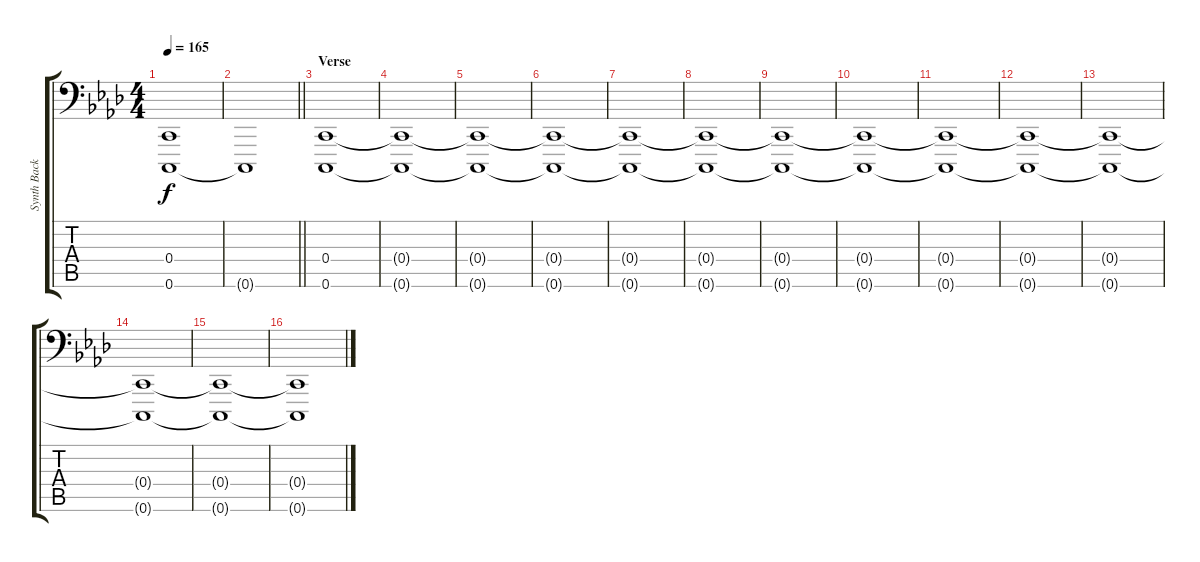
\track ("Synth Backing" "Synth Back") {instrument pad8sweep}
\staff {score tabs}
\tuning (D3 A2 F2 C2 G1 C1) {hide}
\ts (4 4)
\tempo 165
\clef f4
\ks ab
(0.4{t} 0.6{t}).1{dy f} |
\barLineRight lightlight
0.6{t}.1 |
\section ("" "Verse")
(0.4 0.6).1 |
(0.4{t} 0.6{t}).1 |
(0.4{t} 0.6{t}).1 |
(0.4{t} 0.6{t}).1 |
(0.4{t} 0.6{t}).1 |
(0.4{t} 0.6{t}).1 |
(0.4{t} 0.6{t}).1 |
(0.4{t} 0.6{t}).1 |
(0.4{t} 0.6{t}).1 |
(0.4{t} 0.6{t}).1 |
(0.4{t} 0.6{t}).1 |
(0.4{t} 0.6{t}).1 |
(0.4{t} 0.6{t}).1 |
(0.4{t} 0.6{t}).1
